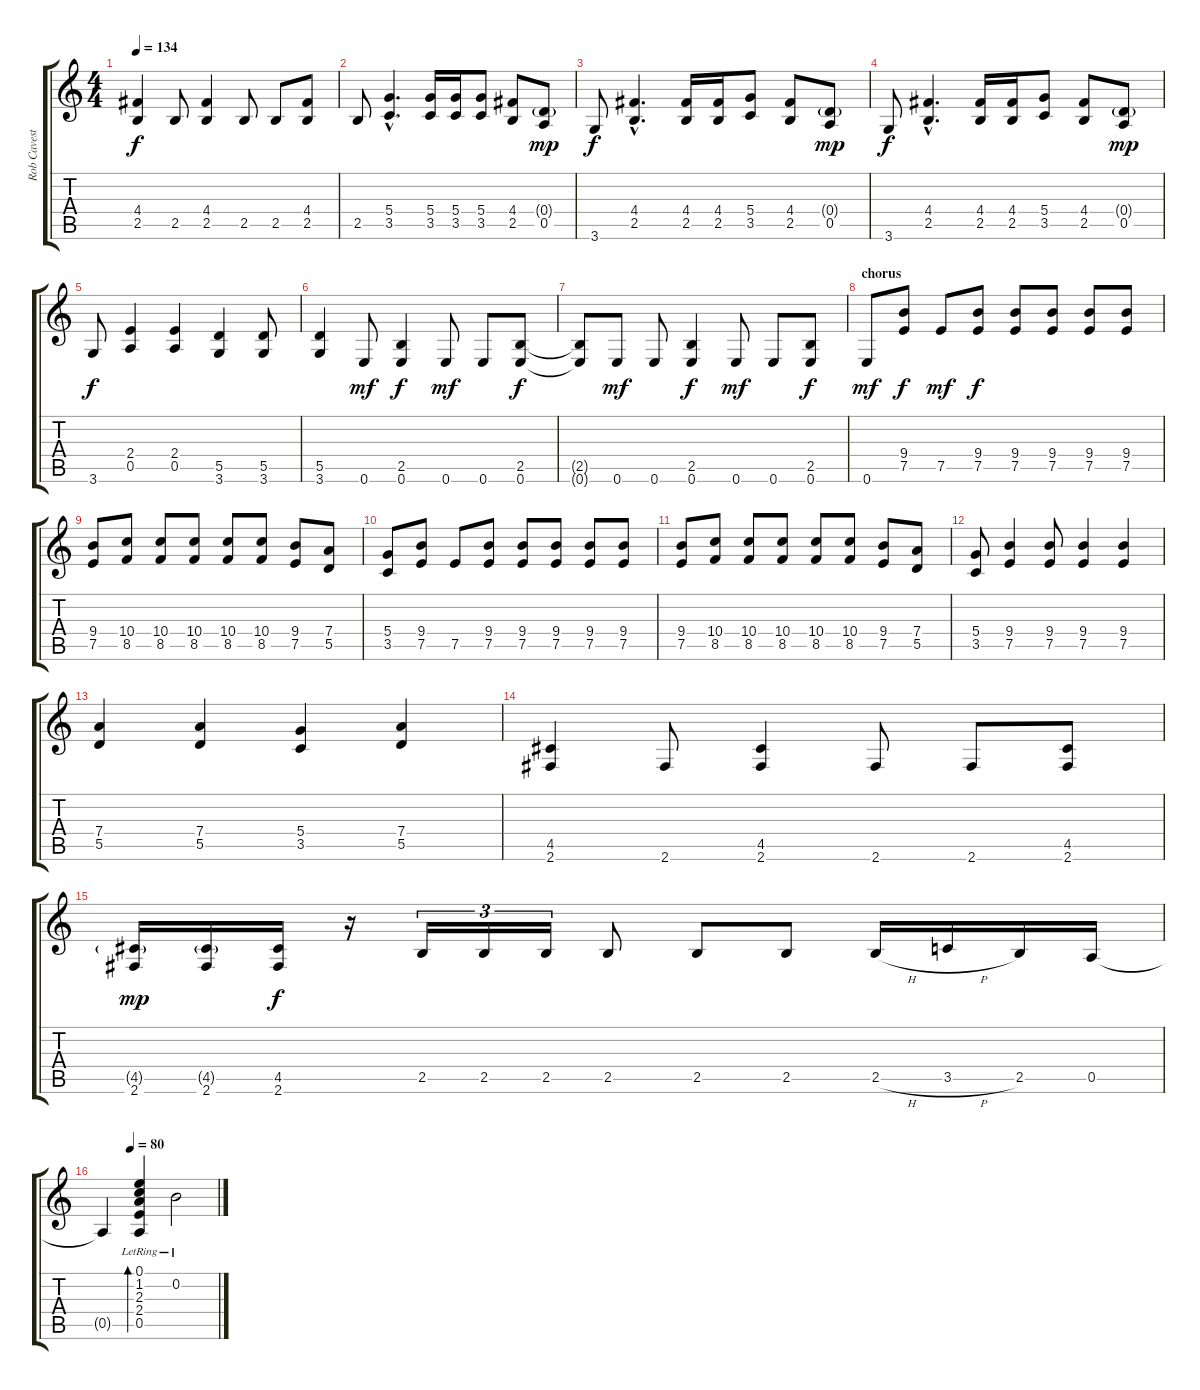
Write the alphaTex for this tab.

\track ("Rob Cavestany" "Rob Cavest") {instrument acousticguitarsteel}
\staff {score tabs}
\tuning (E4 B3 G3 D3 A2 E2) {hide}
\ts (4 4)
\tempo 134
\clef g2
\ks c
(4.4 2.5).4{dy f} 2.5.8 (4.4 2.5).4 2.5.8 2.5.8 (4.4 2.5).8 |
2.5.8 (5.4{hac} 3.5{hac}).4{d} (5.4 3.5).16 (5.4 3.5).16 (5.4 3.5).8 (4.4 2.5).8 (0.4{g} 0.5).8{dy mp} |
3.6.8{dy f} (4.4{hac} 2.5{hac}).4{d} (4.4 2.5).16 (4.4 2.5).16 (5.4 3.5).8 (4.4 2.5).8 (0.4{g} 0.5).8{dy mp} |
3.6.8{dy f} (4.4{hac} 2.5{hac}).4{d} (4.4 2.5).16 (4.4 2.5).16 (5.4 3.5).8 (4.4 2.5).8 (0.4{g} 0.5).8{dy mp} |
3.6.8{dy f} (2.4 0.5).4 (2.4 0.5).4 (5.5 3.6).4 (5.5 3.6).8 |
(5.5 3.6).4 0.6.8{dy mf} (2.5 0.6).4{dy f} 0.6.8{dy mf} 0.6.8 (2.5 0.6).8{dy f} |
(2.5{t} 0.6{t}).8 0.6.8{dy mf} 0.6.8 (2.5 0.6).4{dy f} 0.6.8{dy mf} 0.6.8 (2.5 0.6).8{dy f} |
\section ("" "chorus")
0.6.8{dy mf} (9.4 7.5).8{dy f} 7.5.8{dy mf} (9.4 7.5).8{dy f} (9.4 7.5).8 (9.4 7.5).8 (9.4 7.5).8 (9.4 7.5).8 |
(9.4 7.5).8 (10.4 8.5).8 (10.4 8.5).8 (10.4 8.5).8 (10.4 8.5).8 (10.4 8.5).8 (9.4 7.5).8 (7.4 5.5).8 |
(5.4 3.5).8 (9.4 7.5).8 7.5.8 (9.4 7.5).8 (9.4 7.5).8 (9.4 7.5).8 (9.4 7.5).8 (9.4 7.5).8 |
(9.4 7.5).8 (10.4 8.5).8 (10.4 8.5).8 (10.4 8.5).8 (10.4 8.5).8 (10.4 8.5).8 (9.4 7.5).8 (7.4 5.5).8 |
(5.4 3.5).8 (9.4 7.5).4 (9.4 7.5).8 (9.4 7.5).4 (9.4 7.5).4 |
(7.4 5.5).4 (7.4 5.5).4 (5.4 3.5).4 (7.4 5.5).4 |
(4.5 2.6).4 2.6.8 (4.5 2.6).4 2.6.8 2.6.8 (4.5 2.6).8 |
(4.5{g} 2.6).16{dy mp} (4.5{g} 2.6).16 (4.5 2.6).16{dy f} r.16 2.5.16{tu (3 2)} 2.5.16{tu (3 2)} 2.5.16{tu (3 2)} 2.5.8 2.5.8 2.5.8 2.5{h}.16 3.5{h}.16 2.5.16 0.5.16 |
\tempo (80 0.25)
0.5{t}.4 (0.1{lr} 1.2 2.3{lr} 2.4{lr} 0.5{lr}).4{bd 240} 0.2{lr}.2
